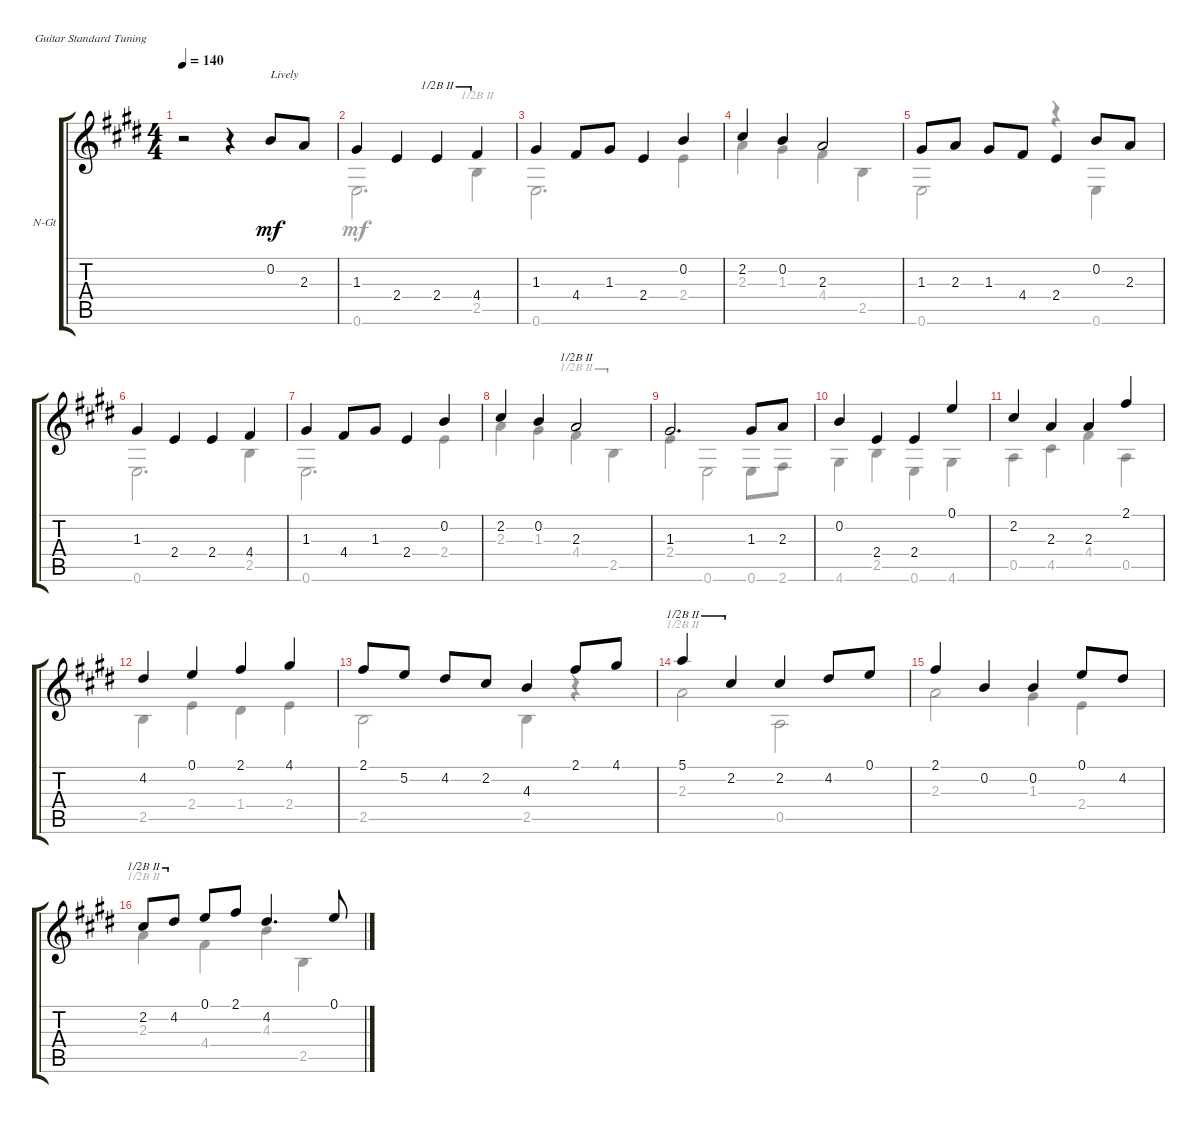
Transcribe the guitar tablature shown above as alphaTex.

\defaultSystemsLayout 4
\bracketExtendMode groupsimilarinstruments
\firstSystemTrackNameOrientation horizontal
\otherSystemsTrackNameOrientation horizontal
\track ("Nylon Guitar" "N-Gt") {instrument acousticguitarnylon}
\staff {score tabs}
\tuning (E4 B3 G3 D3 A2 E2)
\voice
\ts (4 4)
\tempo 140
\clef g2
\ks e
r.2{dy mf instrument acousticguitarnylon} r.4 0.2.8{txt "Lively"} 2.3.8 |
1.3.4 2.4.4 2.4.4{barre (2 half)} 4.4.4{barre (2 half)} |
1.3.4 4.4.8 1.3.8 2.4.4 0.2.4 |
2.2.4 0.2.4 2.3.2 |
1.3.8 2.3.8 1.3.8 4.4.8 2.4.4 0.2.8 2.3.8 |
1.3.4 2.4.4 2.4.4 4.4.4 |
1.3.4 4.4.8 1.3.8 2.4.4 0.2.4 |
2.2.4 0.2.4 2.3.2{barre (2 half)} |
1.3.2{d} 1.3.8 2.3.8 |
0.2.4 2.4.4 2.4.4 0.1.4 |
2.2.4 2.3.4 2.3.4 2.1.4 |
4.2.4 0.1.4 2.1.4 4.1.4 |
2.1.8 5.2.8 4.2.8 2.2.8 4.3.4 2.1.8 4.1.8 |
5.1.4{barre (2 half)} 2.2.4{barre (2 half)} 2.2.4 4.2.8 0.1.8 |
2.1.4 0.2.4 0.2.4 0.1.8 4.2.8 |
2.2.8{barre (2 half)} 4.2.8{barre (2 half)} 0.1.8 2.1.8 4.2.4{d} 0.1.8
\voice
\clef g2
\ottava regular
\simile none
\ks e
|
0.6.2{d} 2.5.4{barre (2 half)} |
0.6.2{d} 2.4.4 |
2.3.4 1.3.4 4.4.4 2.5.4 |
0.6.2 r.4 0.6.4 |
0.6.2{d} 2.5.4 |
0.6.2{d} 2.4.4 |
2.3.4 1.3.4 4.4.4{barre (2 half)} 2.5.4{barre (2 half)} |
2.4.4 0.6.2 0.6.8 2.6.8 |
4.6.4 2.5.4 0.6.4 4.6.4 |
0.5.4 4.5.4 4.4.4 0.5.4 |
2.5.4 2.4.4 1.4.4 2.4.4 |
2.5.2 2.5.4 r.4 |
2.3.2{barre (2 half)} 0.5.2 |
2.3.2 1.3.4 2.4.4 |
2.3.4{barre (2 half)} 4.4.4 4.3.4 2.5.4
